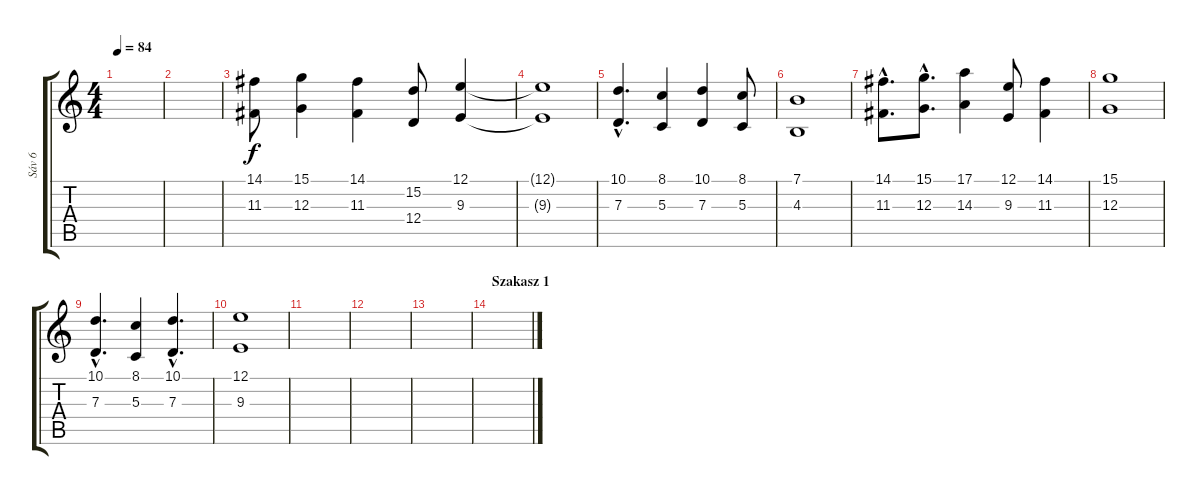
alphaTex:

\track ("Sáv 6" "Sáv 6") {instrument stringensemble1}
\staff {score tabs}
\tuning (E4 B3 G3 D3 A2 E2) {hide}
\ts (4 4)
\tempo 84
\clef g2
\ks c
|
|
(14.1 11.3).8 (15.1 12.3).4 (14.1 11.3).4 (15.2 12.4).8 (12.1 9.3).4 |
(12.1{t} 9.3{t}).1 |
(10.1{hac} 7.3{hac}).4{d} (8.1 5.3).4 (10.1 7.3).4 (8.1 5.3).8 |
(7.1 4.3).1 |
(14.1{hac} 11.3{hac}).8{d} (15.1{hac} 12.3{hac}).8{d} (17.1 14.3).4 (12.1 9.3).8 (14.1 11.3).4 |
(15.1 12.3).1 |
(10.1{hac} 7.3{hac}).4{d} (8.1 5.3).4 (10.1{hac} 7.3{hac}).4{d} |
(12.1 9.3).1 |
|
|
|
\section ("" "Szakasz 1")
